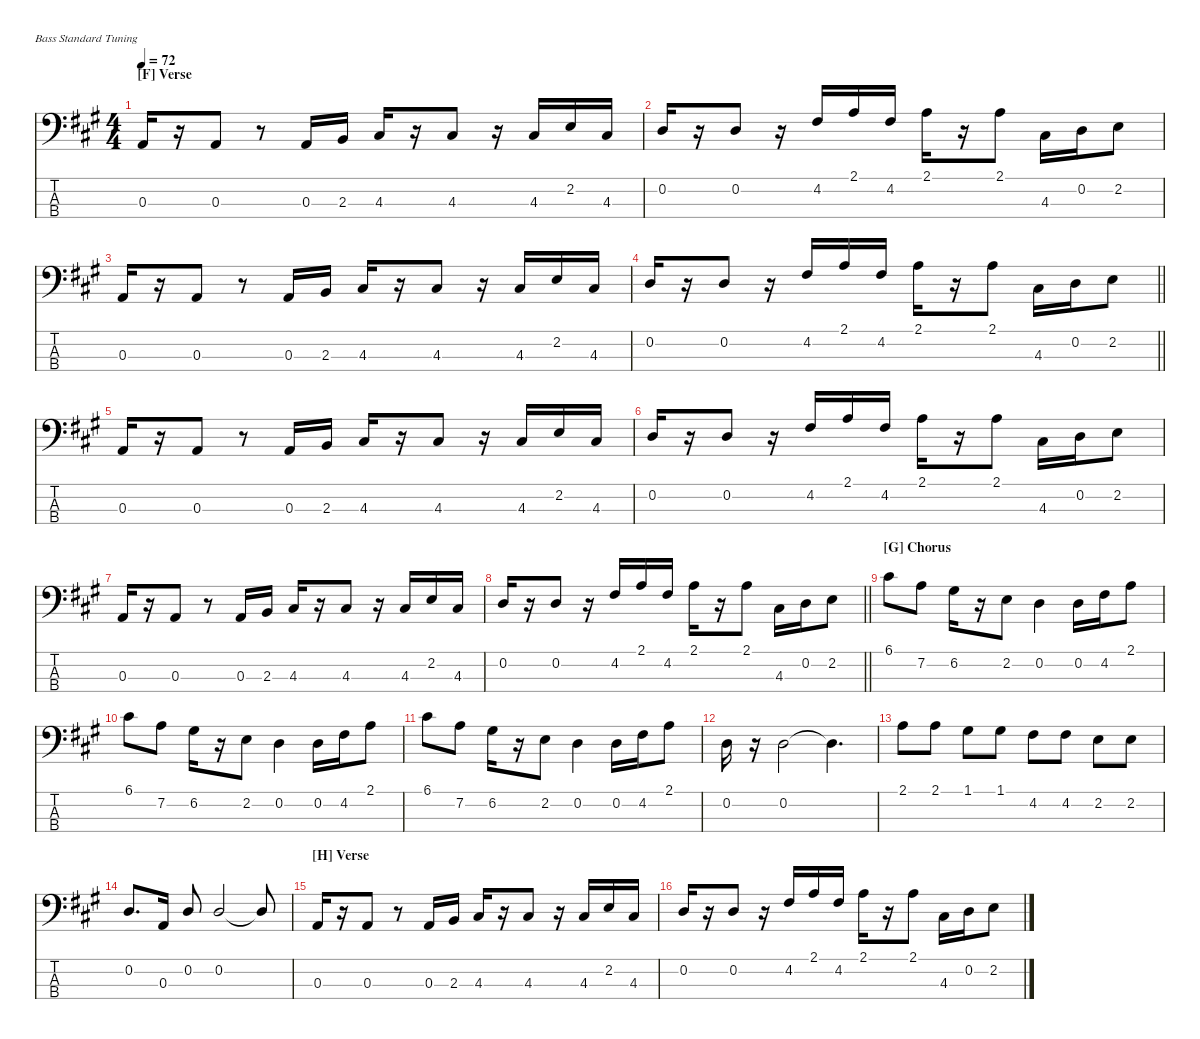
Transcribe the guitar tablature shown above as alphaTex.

\hideDynamics
\bracketExtendMode nobrackets
\singleTrackTrackNamePolicy hidden
\multiTrackTrackNamePolicy hidden
\otherSystemsTrackNameOrientation horizontal
\track ("Rick Danko" "E-Bass") {instrument electricbassfinger}
\staff {score tabs}
\tuning (G2 D2 A1 E1)
\ts (4 4)
\section ("F" "Verse")
\tempo 72
\clef f4
\ks a
0.3{acc forcenatural}.16{dy mf beam Up} r.16{beam Up} 0.3{acc forcenatural}.8{beam Up} r.8{beam Up} 0.3{acc forcenatural}.16{beam Up} 2.3{acc forcenatural}.16{beam Up} 4.3{acc #}.16{beam Up} r.16{beam Up} 4.3{acc #}.8{beam Up} r.16{beam Up} 4.3{acc #}.16{beam Down} 2.2{acc forcenatural}.16{beam Down} 4.3{acc #}.16{beam Down} |
0.2{acc forcenatural}.16{beam Up} r.16{beam Up} 0.2{acc forcenatural}.8{beam Up} r.16{beam Up} 4.2{acc #}.16{beam Down} 2.1{acc forcenatural}.16{beam Down} 4.2{acc #}.16{beam Down} 2.1{acc forcenatural}.16{beam Down} r.16{beam Down} 2.1{acc forcenatural}.8{beam Down} 4.3{acc #}.16{beam Down} 0.2{acc forcenatural}.16{beam Down} 2.2{acc forcenatural}.8{beam Down} |
0.3{acc forcenatural}.16{beam Up} r.16{beam Up} 0.3{acc forcenatural}.8{beam Up} r.8{beam Up} 0.3{acc forcenatural}.16{beam Up} 2.3{acc forcenatural}.16{beam Up} 4.3{acc #}.16{beam Up} r.16{beam Up} 4.3{acc #}.8{beam Up} r.16{beam Up} 4.3{acc #}.16{beam Down} 2.2{acc forcenatural}.16{beam Down} 4.3{acc #}.16{beam Down} |
\barLineRight lightlight
0.2{acc forcenatural}.16{beam Up} r.16{beam Up} 0.2{acc forcenatural}.8{beam Up} r.16{beam Up} 4.2{acc #}.16{beam Down} 2.1{acc forcenatural}.16{beam Down} 4.2{acc #}.16{beam Down} 2.1{acc forcenatural}.16{beam Down} r.16{beam Down} 2.1{acc forcenatural}.8{beam Down} 4.3{acc #}.16{beam Down} 0.2{acc forcenatural}.16{beam Down} 2.2{acc forcenatural}.8{beam Down} |
0.3{acc forcenatural}.16{beam Up} r.16{beam Up} 0.3{acc forcenatural}.8{beam Up} r.8{beam Up} 0.3{acc forcenatural}.16{beam Up} 2.3{acc forcenatural}.16{beam Up} 4.3{acc #}.16{beam Up} r.16{beam Up} 4.3{acc #}.8{beam Up} r.16{beam Up} 4.3{acc #}.16{beam Down} 2.2{acc forcenatural}.16{beam Down} 4.3{acc #}.16{beam Down} |
0.2{acc forcenatural}.16{beam Up} r.16{beam Up} 0.2{acc forcenatural}.8{beam Up} r.16{beam Up} 4.2{acc #}.16{beam Down} 2.1{acc forcenatural}.16{beam Down} 4.2{acc #}.16{beam Down} 2.1{acc forcenatural}.16{beam Down} r.16{beam Down} 2.1{acc forcenatural}.8{beam Down} 4.3{acc #}.16{beam Down} 0.2{acc forcenatural}.16{beam Down} 2.2{acc forcenatural}.8{beam Down} |
0.3{acc forcenatural}.16{beam Up} r.16{beam Up} 0.3{acc forcenatural}.8{beam Up} r.8{beam Up} 0.3{acc forcenatural}.16{beam Up} 2.3{acc forcenatural}.16{beam Up} 4.3{acc #}.16{beam Up} r.16{beam Up} 4.3{acc #}.8{beam Up} r.16{beam Up} 4.3{acc #}.16{beam Down} 2.2{acc forcenatural}.16{beam Down} 4.3{acc #}.16{beam Down} |
\barLineRight lightlight
0.2{acc forcenatural}.16{beam Up} r.16{beam Up} 0.2{acc forcenatural}.8{beam Up} r.16{beam Up} 4.2{acc #}.16{beam Down} 2.1{acc forcenatural}.16{beam Down} 4.2{acc #}.16{beam Down} 2.1{acc forcenatural}.16{beam Down} r.16{beam Down} 2.1{acc forcenatural}.8{beam Down} 4.3{acc #}.16{beam Down} 0.2{acc forcenatural}.16{beam Down} 2.2{acc forcenatural}.8{beam Down} |
\section ("G" "Chorus")
6.1{acc #}.8{beam Down} 7.2{acc forcenatural}.8{beam Down} 6.2{acc #}.16{beam Down} r.16{beam Down} 2.2{acc forcenatural}.8{beam Down} 0.2{acc forcenatural}.4{beam Down} 0.2{acc forcenatural}.16{beam Down} 4.2{acc #}.16{beam Down} 2.1{acc forcenatural}.8{beam Down} |
6.1{acc #}.8{beam Down} 7.2{acc forcenatural}.8{beam Down} 6.2{acc #}.16{beam Down} r.16{beam Down} 2.2{acc forcenatural}.8{beam Down} 0.2{acc forcenatural}.4{beam Down} 0.2{acc forcenatural}.16{beam Down} 4.2{acc #}.16{beam Down} 2.1{acc forcenatural}.8{beam Down} |
6.1{acc #}.8{beam Down} 7.2{acc forcenatural}.8{beam Down} 6.2{acc #}.16{beam Down} r.16{beam Down} 2.2{acc forcenatural}.8{beam Down} 0.2{acc forcenatural}.4{beam Down} 0.2{acc forcenatural}.16{beam Down} 4.2{acc #}.16{beam Down} 2.1{acc forcenatural}.8{beam Down} |
0.2{acc forcenatural}.16{beam Down} r.16{beam Down} 0.2{acc forcenatural}.2{beam Down} 0.2{t acc forcenatural}.4{d beam Down} |
2.1{acc forcenatural}.8{beam Down} 2.1{acc forcenatural}.8{beam Down} 1.1{acc #}.8{beam Down} 1.1{acc #}.8{beam Down} 4.2{acc #}.8{beam Down} 4.2{acc #}.8{beam Down} 2.2{acc forcenatural}.8{beam Down} 2.2{acc forcenatural}.8{beam Down} |
0.2{acc forcenatural}.8{d beam Up} 0.3{acc forcenatural}.16{beam Up} 0.2{acc forcenatural}.8{beam Up} 0.2{acc forcenatural}.2{beam Up} 0.2{t acc forcenatural}.8{beam Up} |
\section ("H" "Verse")
0.3{acc forcenatural}.16{beam Up} r.16{beam Up} 0.3{acc forcenatural}.8{beam Up} r.8{beam Up} 0.3{acc forcenatural}.16{beam Up} 2.3{acc forcenatural}.16{beam Up} 4.3{acc #}.16{beam Up} r.16{beam Up} 4.3{acc #}.8{beam Up} r.16{beam Up} 4.3{acc #}.16{beam Down} 2.2{acc forcenatural}.16{beam Down} 4.3{acc #}.16{beam Down} |
0.2{acc forcenatural}.16{beam Up} r.16{beam Up} 0.2{acc forcenatural}.8{beam Up} r.16{beam Up} 4.2{acc #}.16{beam Down} 2.1{acc forcenatural}.16{beam Down} 4.2{acc #}.16{beam Down} 2.1{acc forcenatural}.16{beam Down} r.16{beam Down} 2.1{acc forcenatural}.8{beam Down} 4.3{acc #}.16{beam Down} 0.2{acc forcenatural}.16{beam Down} 2.2{acc forcenatural}.8{beam Down}
